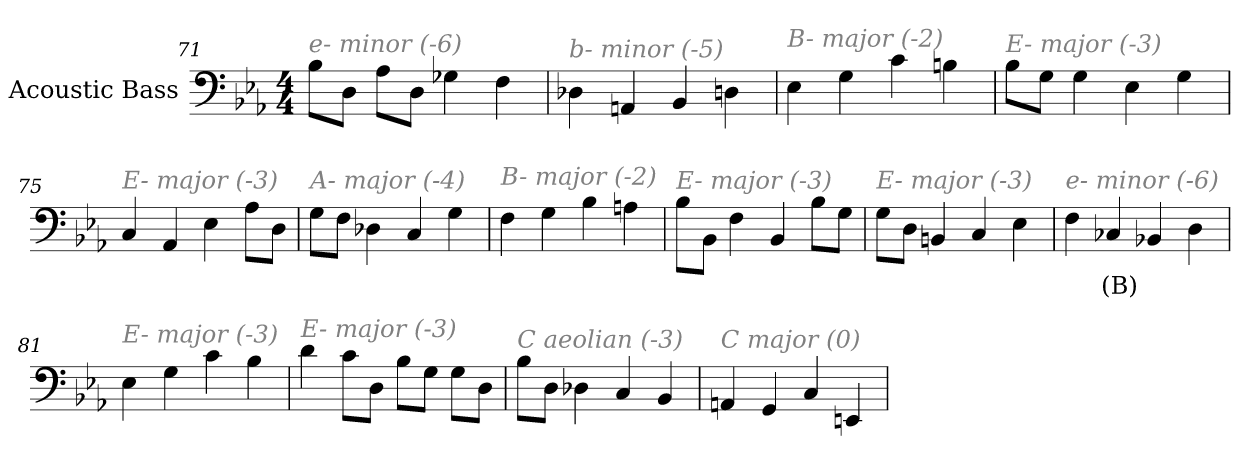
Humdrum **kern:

**kern	**text
*part1	*part1
*staff1	*staff1
*I"Acoustic Bass	*
*clefF4	*
*ITrd7c12	*
*k[b-e-a-]	*
*E-:	*
*M4/4	*
=71	=71
!LO:TX:i:color=#808080:t=e- minor (-6)	!
8BB-L	.
8DDJ	.
8AA-L	.
8DDJ	.
4GG-X	.
4FF	.
=72	=72
!LO:TX:i:color=#808080:t=b- minor (-5)	!
4DD-X	.
4AAAn	.
4BBB-	.
4DDn	.
=73	=73
!LO:TX:i:color=#808080:t=B- major (-2)	!
4EE-	.
4GG	.
4C	.
4BBn	.
=74	=74
!LO:TX:i:color=#808080:t=E- major (-3)	!
8BB-L	.
8GGJ	.
4GG	.
4EE-	.
4GG	.
=75	=75
!LO:TX:i:color=#808080:t=E- major (-3)	!
4CC	.
4AAA-	.
4EE-	.
8AA-L	.
8DDJ	.
=76	=76
!LO:TX:i:color=#808080:t=A- major (-4)	!
8GGL	.
8FFJ	.
4DD-X	.
4CC	.
4GG	.
=77	=77
!LO:TX:i:color=#808080:t=B- major (-2)	!
4FF	.
4GG	.
4BB-	.
4AAn	.
=78	=78
!LO:TX:i:color=#808080:t=E- major (-3)	!
8BB-L	.
8BBB-J	.
4FF	.
4BBB-	.
8BB-L	.
8GGJ	.
=79	=79
!LO:TX:i:color=#808080:t=E- major (-3)	!
8GGL	.
8DDJ	.
4BBBn	.
4CC	.
4EE-	.
=80	=80
!LO:TX:i:color=#808080:t=e- minor (-6)	!
4FF	.
4CC-Xi	(B)
4BBB-X	.
4DD	.
=81	=81
!LO:TX:i:color=#808080:t=E- major (-3)	!
4EE-	.
4GG	.
4C	.
4BB-	.
=82	=82
!LO:TX:i:color=#808080:t=E- major (-3)	!
4D	.
8CL	.
8DDJ	.
8BB-L	.
8GGJ	.
8GGL	.
8DDJ	.
=83	=83
!LO:TX:i:color=#808080:t=C aeolian (-3)	!
8BB-L	.
8DDJ	.
4DD-X	.
4CC	.
4BBB-	.
=84	=84
!LO:TX:i:color=#808080:t=C major (0)	!
4AAAn	.
4GGG	.
4CC	.
4EEEn	.
=	=
*-	*-
